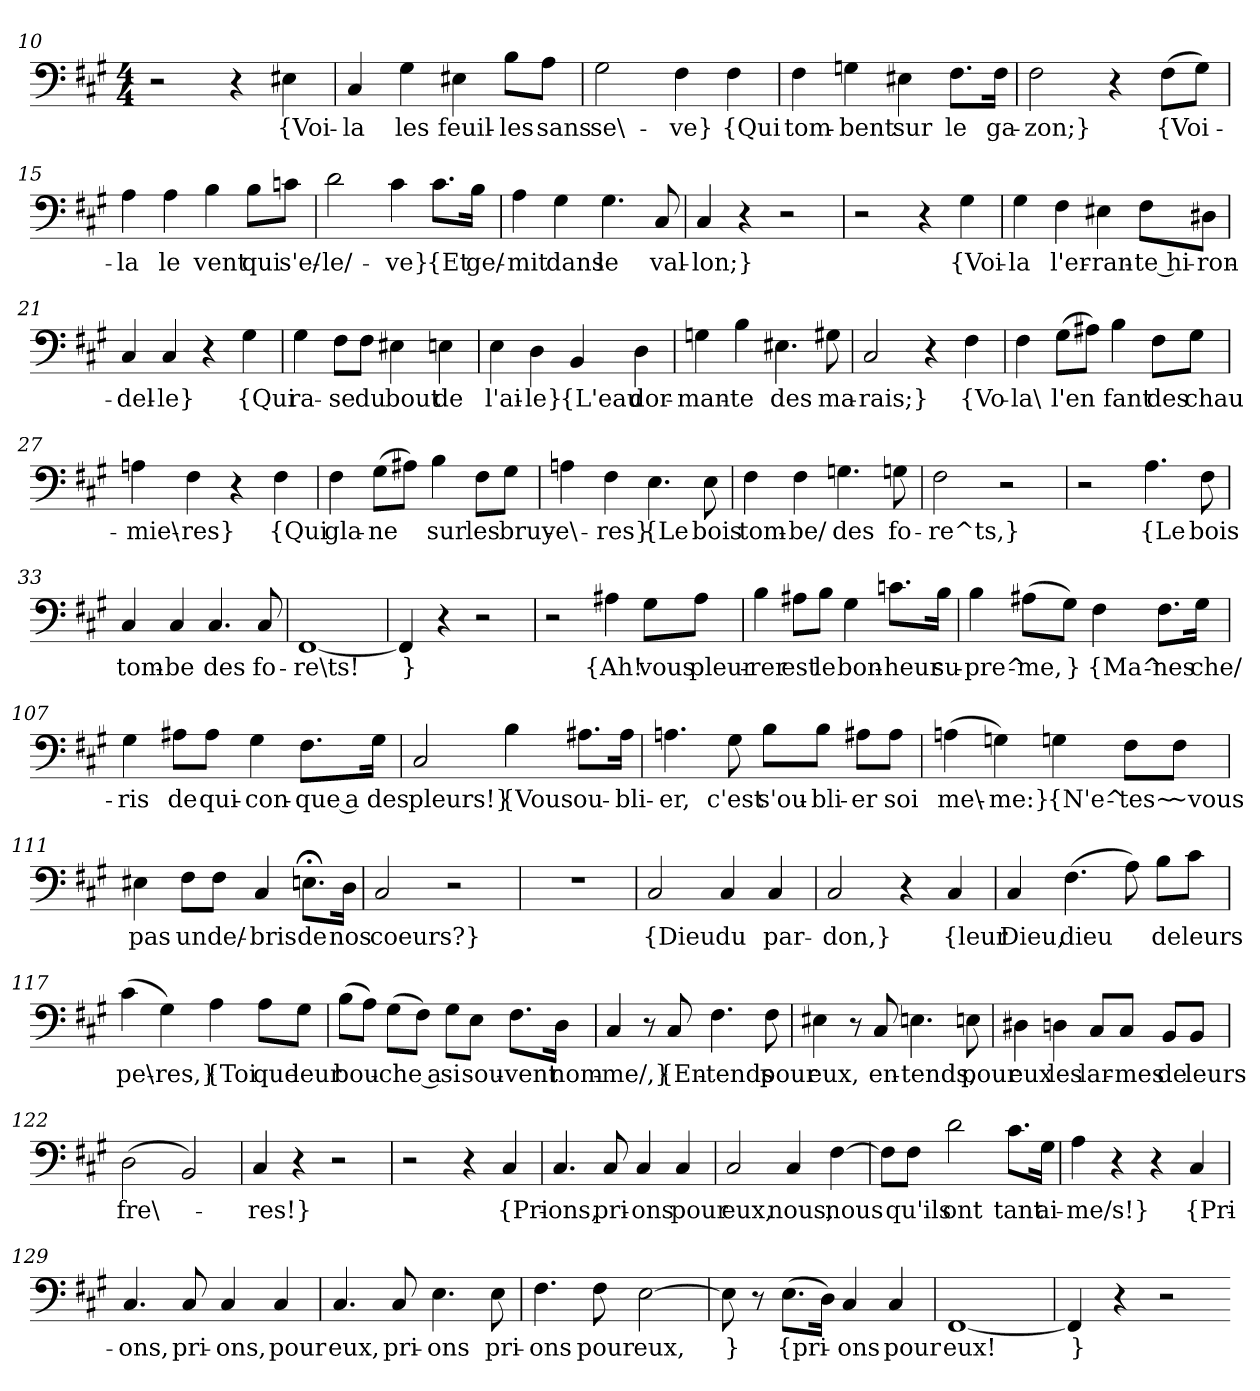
**kern	**text
*part1	*part1
*staff1	*staff1
*clefF4	*
*k[f#c#g#]	*
*M4/4	*
=10	=10
2r	.
4r	.
4E#X	{Voi-
=11	=11
4C#	-la
4G#	les
4E#X	feuil-
8B\L	-les
8A\J	sans
=12	=12
2G#	se\-
4F#	-ve}
4F#	{Qui
=13	=13
4F#	tom-
4Gn	-bent
4E#X	sur
8.F#\L	le
16F#\Jk	ga-
=14	=14
2F#	-zon;}
4r	.
(8F#\L	{Voi-
8G#\J)	.
=15	=15
4A	-la
4A	le
4B	vent
8B\L	qui
8cn\J	s'e/-
=16	=16
2d	-le/-
4c#	-ve}
8.c#\L	{Et
16B\Jk	ge/-
=17	=17
4A	-mit
4G#	dans
4.G#	le
8C#	val-
=18	=18
4C#	-lon;}
4r	.
2r	.
=19	=19
2r	.
4r	.
4G#	{Voi-
=20	=20
4G#	-la
4F#	l'er-
4E#X	-ran-
8F#\L	-te hi-
8D#X\J	-ron-
=21	=21
4C#	-del-
4C#	-le}
4r	.
4G#	{Qui
=22	=22
4G#	ra-
8F#\L	-se
8F#\J	du
4E#X	bout
4En	de
=23	=23
4E	l'ai-
4D	-le}
4BB	{L'eau
4D	dor-
=24	=24
4Gn	-man-
4B	-te
4.E#X	des
8G#X	ma-
=25	=25
2C#	-rais;}
4r	.
4F#	{Vo-
=26	=26
4F#	-la\
(8G#\L	l'en
8A#X\J)	.
4B	-fant
8F#\L	des
8G#\J	chau-
=27	=27
4An	-mie\-
4F#	-res}
4r	.
4F#	{Qui
=28	=28
4F#	gla-
(8G#\L	-ne
8A#X\J)	.
4B	sur
8F#\L	les
8G#\J	bruy-
=29	=29
4An	-e\-
4F#	-res}
4.E	{Le
8E	bois
=30	=30
4F#	tom-
4F#	-be/
4.Gn	des
8Gn	fo-
=31	=31
2F#	-re^ts,}
2r	.
=32	=32
2r	.
4.A	{Le
8F#	bois
=33	=33
4C#	tom-
4C#	-be
4.C#	des
8C#	fo-
=34	=34
[1FF#	-re\ts!
=35	=35
4FF#]	}
4r	.
2r	.
=104	=104
2r	.
4A#X	{Ah!
8G#\L	vous
8A#\J	pleur-
=105	=105
4B	-rer
8A#X\L	est
8B\J	le
4G#	bon-
8.cn\L	-heur
16B\Jk	su-
=106	=106
4B	-pre^-
(8A#X\L	-me,
8G#\J)	}
4F#	{Ma^-
8.F#\L	-nes
16G#\Jk	che/-
=107	=107
4G#	-ris
8A#X\L	de
8A#\J	qui-
4G#	-con-
8.F#\L	-que a
16G#\Jk	des
=108	=108
2C#	pleurs!}
4B	{Vous
8.A#X\L	ou-
16A#\Jk	-bli-
=109	=109
4.An	-er,
8G#	c'est
8B\L	s'ou-
8B\J	-bli-
8A#X\L	-er
8A#\J	soi
=110	=110
(4An	me\-
4Gn)	-me:}
4Gn	{N'e^-
8F#\L	-tes~
8F#\J	~vous
=111	=111
4E#X	pas
8F#\L	un
8F#\J	de/-
4C#	-bris
8.En;<\L	de
16D\Jk	nos
=112	=112
2C#	coeurs?}
2r	.
=113	=113
1r	.
=114	=114
2C#	{Dieu
4C#	du
4C#	par-
=115	=115
2C#	-don,}
4r	.
4C#	{leur
=116	=116
4C#	Dieu,
(4.F#	dieu
8A)	.
8B\L	de
8c#\J	leurs
=117	=117
(4c#	pe\-
4G#)	-res,}
4A	{Toi
8A\L	que
8G#\J	leur
=118	=118
(8B\L	bou-
8A\J)	.
(8G#\L	-che a
8F#\J)	.
8G#\L	si
8E\J	sou-
8.F#\L	-vent
16D\Jk	nom-
=119	=119
4C#	-me/,}
8r	.
8C#	{En-
4.F#	-tends
8F#	pour
=120	=120
4E#X	eux,
8r	.
8C#	en-
4.En	-tends,
8En	pour
=121	=121
4D#X	eux
4Dn	les
8C#/L	lar-
8C#/J	-mes
8BB/L	de
8BB/J	leurs
=122	=122
(2D	fre\-
2BB)	.
=123	=123
4C#	-res!}
4r	.
2r	.
=124	=124
2r	.
4r	.
4C#	{Pri-
=125	=125
4.C#	-ons,
8C#	pri-
4C#	-ons
4C#	pour
=126	=126
2C#	eux,
4C#	nous,
[4F#	nous
=127	=127
8F#\L]	.
8F#\J	qu'ils
2d	ont
8.c#\L	tant
16G#\Jk	ai-
=128	=128
4A	-me/s!}
4r	.
4r	.
4C#	{Pri-
=129	=129
4.C#	-ons,
8C#	pri-
4C#	-ons,
4C#	pour
=130	=130
4.C#	eux,
8C#	pri-
4.E	-ons
8E	pri-
=131	=131
4.F#	-ons
8F#	pour
[2E	eux,
=132	=132
8E]	}
8r	.
(8.E\L	{pri-
16D\Jk)	.
4C#	-ons
4C#	pour
=133	=133
[1FF#	eux!
=134	=134
4FF#]	}
4r	.
2r	.
=-	=-
*-	*-
